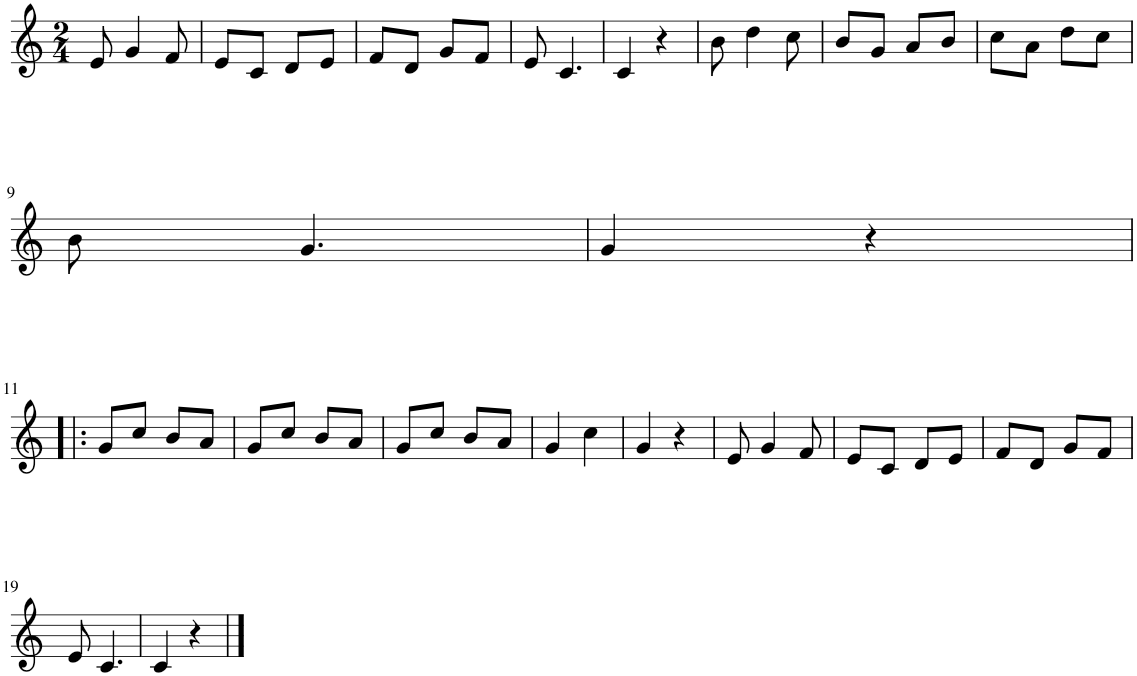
**kern
*part1
*staff1
*I"Voice
*clefG2
*k[]
*M2/4
=1
8e/
4g/
8f/
=2
8e/L
8c/J
8d/L
8e/J
=3
8f/L
8d/J
8g/L
8f/J
=4
8e/
4.c/
=5
4c/
4r
=6
8b\
4dd\
8cc\
=7
8b/L
8g/J
8a/L
8b/J
=8
8cc\L
8a\J
8dd\L
8cc\J
!!LO:LB:g=z
=9
8b\
4.g/
=10
4g/
4r
!!LO:LB:g=z
=11!|:
8g/L
8cc/J
8b/L
8a/J
=12
8g/L
8cc/J
8b/L
8a/J
=13
8g/L
8cc/J
8b/L
8a/J
=14
4g/
4cc\
=15
4g/
4r
=16
8e/
4g/
8f/
=17
8e/L
8c/J
8d/L
8e/J
=18
8f/L
8d/J
8g/L
8f/J
!!LO:LB:g=z
=19
8e/
4.c/
=20
4c/
4r
==
*-
